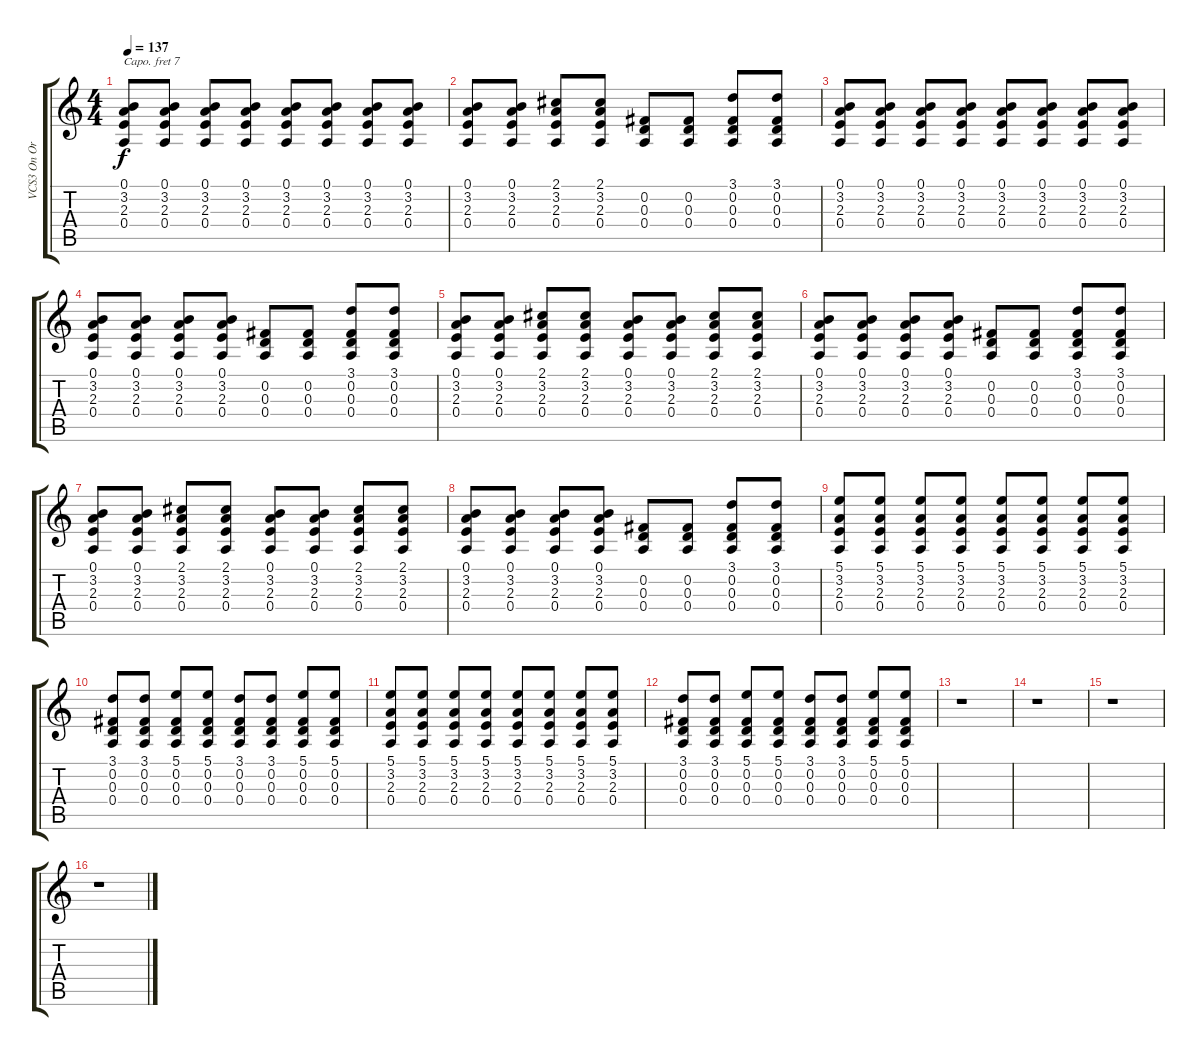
\track ("VCS3 On Organ" "VCS3 On Or") {instrument churchorgan}
\staff {score tabs}
\capo 7
\tuning (E4 B3 G3 D3 A2 E2) {hide}
\ts (4 4)
\tempo 137
\clef g2
\ks c
(0.1 3.2 2.3 0.4).8{dy f} (0.1 3.2 2.3 0.4).8 (0.1 3.2 2.3 0.4).8 (0.1 3.2 2.3 0.4).8 (0.1 3.2 2.3 0.4).8 (0.1 3.2 2.3 0.4).8 (0.1 3.2 2.3 0.4).8 (0.1 3.2 2.3 0.4).8 |
(0.1 3.2 2.3 0.4).8 (0.1 3.2 2.3 0.4).8 (2.1 3.2 2.3 0.4).8 (2.1 3.2 2.3 0.4).8 (0.2 0.3 0.4).8 (0.2 0.3 0.4).8 (3.1 0.2 0.3 0.4).8 (3.1 0.2 0.3 0.4).8 |
(0.1 3.2 2.3 0.4).8 (0.1 3.2 2.3 0.4).8 (0.1 3.2 2.3 0.4).8 (0.1 3.2 2.3 0.4).8 (0.1 3.2 2.3 0.4).8 (0.1 3.2 2.3 0.4).8 (0.1 3.2 2.3 0.4).8 (0.1 3.2 2.3 0.4).8 |
(0.1 3.2 2.3 0.4).8 (0.1 3.2 2.3 0.4).8 (0.1 3.2 2.3 0.4).8 (0.1 3.2 2.3 0.4).8 (0.2 0.3 0.4).8 (0.2 0.3 0.4).8 (3.1 0.2 0.3 0.4).8 (3.1 0.2 0.3 0.4).8 |
(0.1 3.2 2.3 0.4).8 (0.1 3.2 2.3 0.4).8 (2.1 3.2 2.3 0.4).8 (2.1 3.2 2.3 0.4).8 (0.1 3.2 2.3 0.4).8 (0.1 3.2 2.3 0.4).8 (2.1 3.2 2.3 0.4).8 (2.1 3.2 2.3 0.4).8 |
(0.1 3.2 2.3 0.4).8 (0.1 3.2 2.3 0.4).8 (0.1 3.2 2.3 0.4).8 (0.1 3.2 2.3 0.4).8 (0.2 0.3 0.4).8 (0.2 0.3 0.4).8 (3.1 0.2 0.3 0.4).8 (3.1 0.2 0.3 0.4).8 |
(0.1 3.2 2.3 0.4).8 (0.1 3.2 2.3 0.4).8 (2.1 3.2 2.3 0.4).8 (2.1 3.2 2.3 0.4).8 (0.1 3.2 2.3 0.4).8 (0.1 3.2 2.3 0.4).8 (2.1 3.2 2.3 0.4).8 (2.1 3.2 2.3 0.4).8 |
(0.1 3.2 2.3 0.4).8 (0.1 3.2 2.3 0.4).8 (0.1 3.2 2.3 0.4).8 (0.1 3.2 2.3 0.4).8 (0.2 0.3 0.4).8 (0.2 0.3 0.4).8 (3.1 0.2 0.3 0.4).8 (3.1 0.2 0.3 0.4).8 |
(5.1 3.2 2.3 0.4).8 (5.1 3.2 2.3 0.4).8 (5.1 3.2 2.3 0.4).8 (5.1 3.2 2.3 0.4).8 (5.1 3.2 2.3 0.4).8 (5.1 3.2 2.3 0.4).8 (5.1 3.2 2.3 0.4).8 (5.1 3.2 2.3 0.4).8 |
(3.1 0.2 0.3 0.4).8 (3.1 0.2 0.3 0.4).8 (5.1 0.2 0.3 0.4).8 (5.1 0.2 0.3 0.4).8 (3.1 0.2 0.3 0.4).8 (3.1 0.2 0.3 0.4).8 (5.1 0.2 0.3 0.4).8 (5.1 0.2 0.3 0.4).8 |
(5.1 3.2 2.3 0.4).8 (5.1 3.2 2.3 0.4).8 (5.1 3.2 2.3 0.4).8 (5.1 3.2 2.3 0.4).8 (5.1 3.2 2.3 0.4).8 (5.1 3.2 2.3 0.4).8 (5.1 3.2 2.3 0.4).8 (5.1 3.2 2.3 0.4).8 |
(3.1 0.2 0.3 0.4).8 (3.1 0.2 0.3 0.4).8 (5.1 0.2 0.3 0.4).8 (5.1 0.2 0.3 0.4).8 (3.1 0.2 0.3 0.4).8 (3.1 0.2 0.3 0.4).8 (5.1 0.2 0.3 0.4).8 (5.1 0.2 0.3 0.4).8 |
r.1 |
r.1 |
r.1 |
r.1
